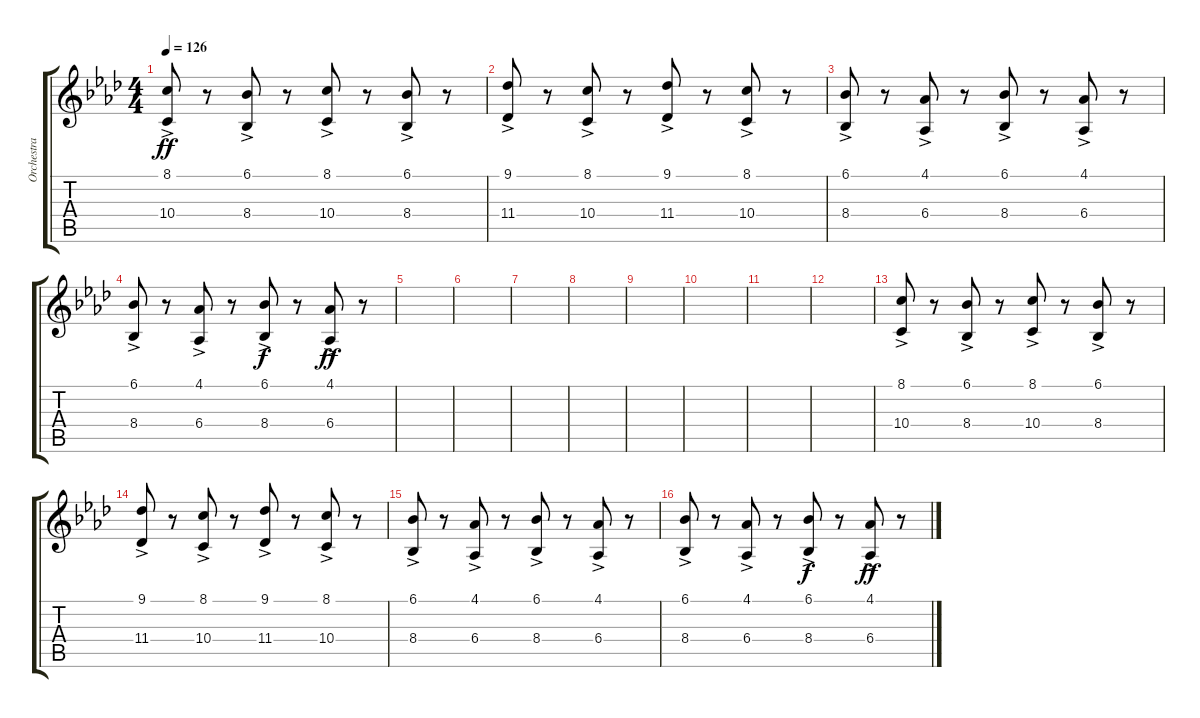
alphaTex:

\track ("Orchestra" "Orchestra") {instrument stringensemble1}
\staff {score tabs}
\tuning (E4 B3 G3 D3 A2 E2) {hide}
\ts (4 4)
\tempo 126
\clef g2
\ks ab
(8.1{ac} 10.4{ac}).8{dy ff} r.8 (6.1{ac} 8.4{ac}).8 r.8 (8.1{ac} 10.4{ac}).8 r.8 (6.1{ac} 8.4{ac}).8 r.8 |
(9.1{ac} 11.4{ac}).8 r.8 (8.1{ac} 10.4{ac}).8 r.8 (9.1{ac} 11.4{ac}).8 r.8 (8.1{ac} 10.4{ac}).8 r.8 |
(6.1{ac} 8.4{ac}).8 r.8 (4.1{ac} 6.4{ac}).8 r.8 (6.1{ac} 8.4{ac}).8 r.8 (4.1{ac} 6.4{ac}).8 r.8 |
(6.1{ac} 8.4{ac}).8 r.8 (4.1{ac} 6.4{ac}).8 r.8 (6.1{ac} 8.4{ac}).8{dy f} r.8 (4.1{ac} 6.4{ac}).8{dy ff} r.8 |
|
|
|
|
|
|
|
|
(8.1{ac} 10.4{ac}).8 r.8 (6.1{ac} 8.4{ac}).8 r.8 (8.1{ac} 10.4{ac}).8 r.8 (6.1{ac} 8.4{ac}).8 r.8 |
(9.1{ac} 11.4{ac}).8 r.8 (8.1{ac} 10.4{ac}).8 r.8 (9.1{ac} 11.4{ac}).8 r.8 (8.1{ac} 10.4{ac}).8 r.8 |
(6.1{ac} 8.4{ac}).8 r.8 (4.1{ac} 6.4{ac}).8 r.8 (6.1{ac} 8.4{ac}).8 r.8 (4.1{ac} 6.4{ac}).8 r.8 |
(6.1{ac} 8.4{ac}).8 r.8 (4.1{ac} 6.4{ac}).8 r.8 (6.1{ac} 8.4{ac}).8{dy f} r.8 (4.1{ac} 6.4{ac}).8{dy ff} r.8
